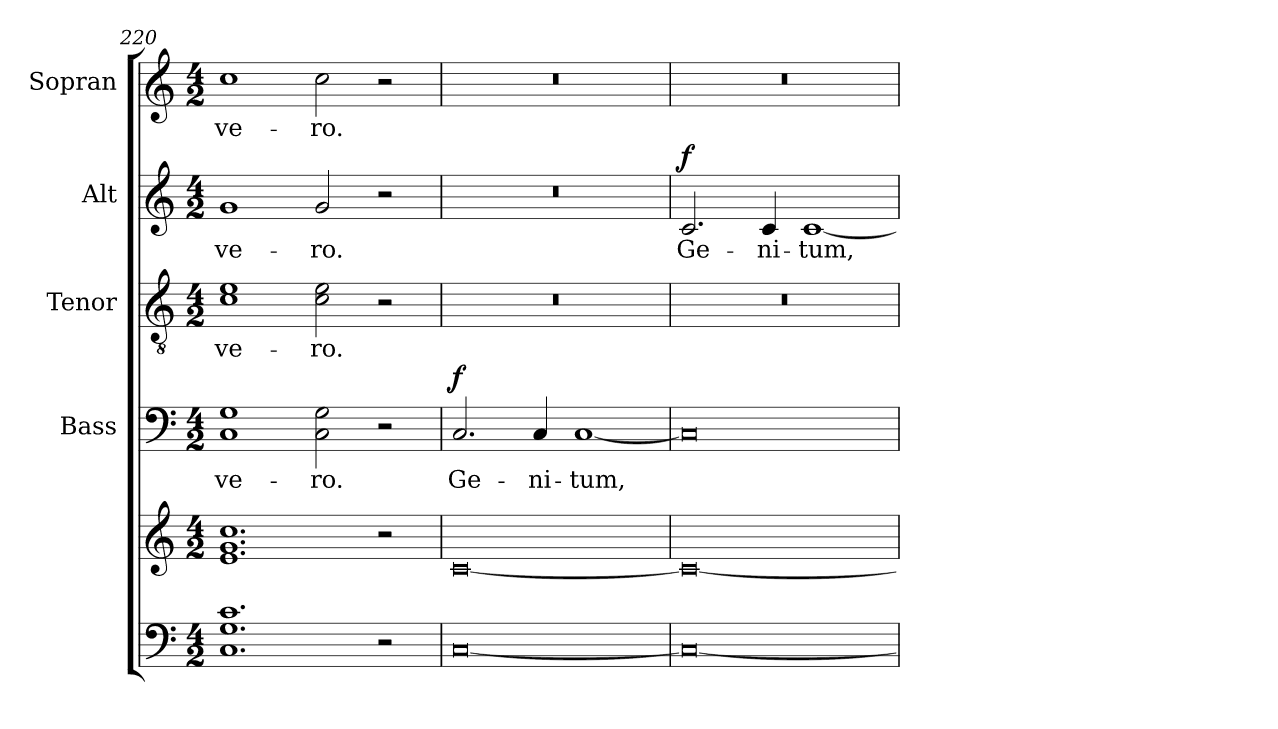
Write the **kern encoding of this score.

**kern	**kern	**kern	**text	**dynam	**kern	**text	**kern	**text	**dynam	**kern	**text
*part5	*part5	*part4	*part4	*part4	*part3	*part3	*part2	*part2	*part2	*part1	*part1
*staff6	*staff5	*staff4	*staff4	*staff4	*staff3	*staff3	*staff2	*staff2	*staff2	*staff1	*staff1
*	*	*I"Bass	*	*	*I"Tenor	*	*I"Alt	*	*	*I"Sopran	*
*	*	*I'B.	*	*	*I'T.	*	*I'A.	*	*	*I'S.	*
!!LO:LB:g=z
*clefF4	*clefG2	*clefF4	*	*	*clefGv2	*	*clefG2	*	*	*clefG2	*
*k[]	*k[]	*k[]	*	*	*k[]	*	*k[]	*	*	*k[]	*
*C:	*C:	*C:	*	*	*C:	*	*C:	*	*	*C:	*
*M4/2	*M4/2	*M4/2	*	*	*M4/2	*	*M4/2	*	*	*M4/2	*
=220	=220	=220	=220	=220	=220	=220	=220	=220	=220	=220	=220
!	!	!	!LO:LY:b	!	!	!LO:LY:b	!	!LO:LY:b	!	!	!LO:LY:b
1.C 1.G 1.c	1.e 1.g 1.cc	1C 1G	ve-	.	1c 1e	ve-	1g	ve-	.	1cc	ve-
!	!	!	!LO:LY:b	!	!	!LO:LY:b	!	!LO:LY:b	!	!	!LO:LY:b
.	.	2C\ 2G\	-ro.	.	2c\ 2e\	-ro.	2g/	-ro.	.	2cc\	-ro.
2r	2r	2r	.	.	2r	.	2r	.	.	2r	.
=221	=221	=221	=221	=221	=221	=221	=221	=221	=221	=221	=221
!	!	!	!LO:LY:b	!LO:DY:a	!	!	!	!	!	!	!
[0C	[0c	2.C/	Ge-	f	0r	.	0r	.	.	0r	.
!	!	!	!LO:LY:b	!	!	!	!	!	!	!	!
.	.	4C/	-ni-	.	.	.	.	.	.	.	.
!	!	!	!LO:LY:b	!	!	!	!	!	!	!	!
.	.	[1C	-tum,	.	.	.	.	.	.	.	.
=222	=222	=222	=222	=222	=222	=222	=222	=222	=222	=222	=222
!	!	!	!	!	!	!	!	!LO:LY:b	!LO:DY:a	!	!
0C_	0c_	0C]	.	.	0r	.	2.c/	Ge-	f	0r	.
!	!	!	!	!	!	!	!	!LO:LY:b	!	!	!
.	.	.	.	.	.	.	4c/	-ni-	.	.	.
!	!	!	!	!	!	!	!	!LO:LY:b	!	!	!
.	.	.	.	.	.	.	[1c	-tum,	.	.	.
=	=	=	=	=	=	=	=	=	=	=	=
*-	*-	*-	*-	*-	*-	*-	*-	*-	*-	*-	*-
